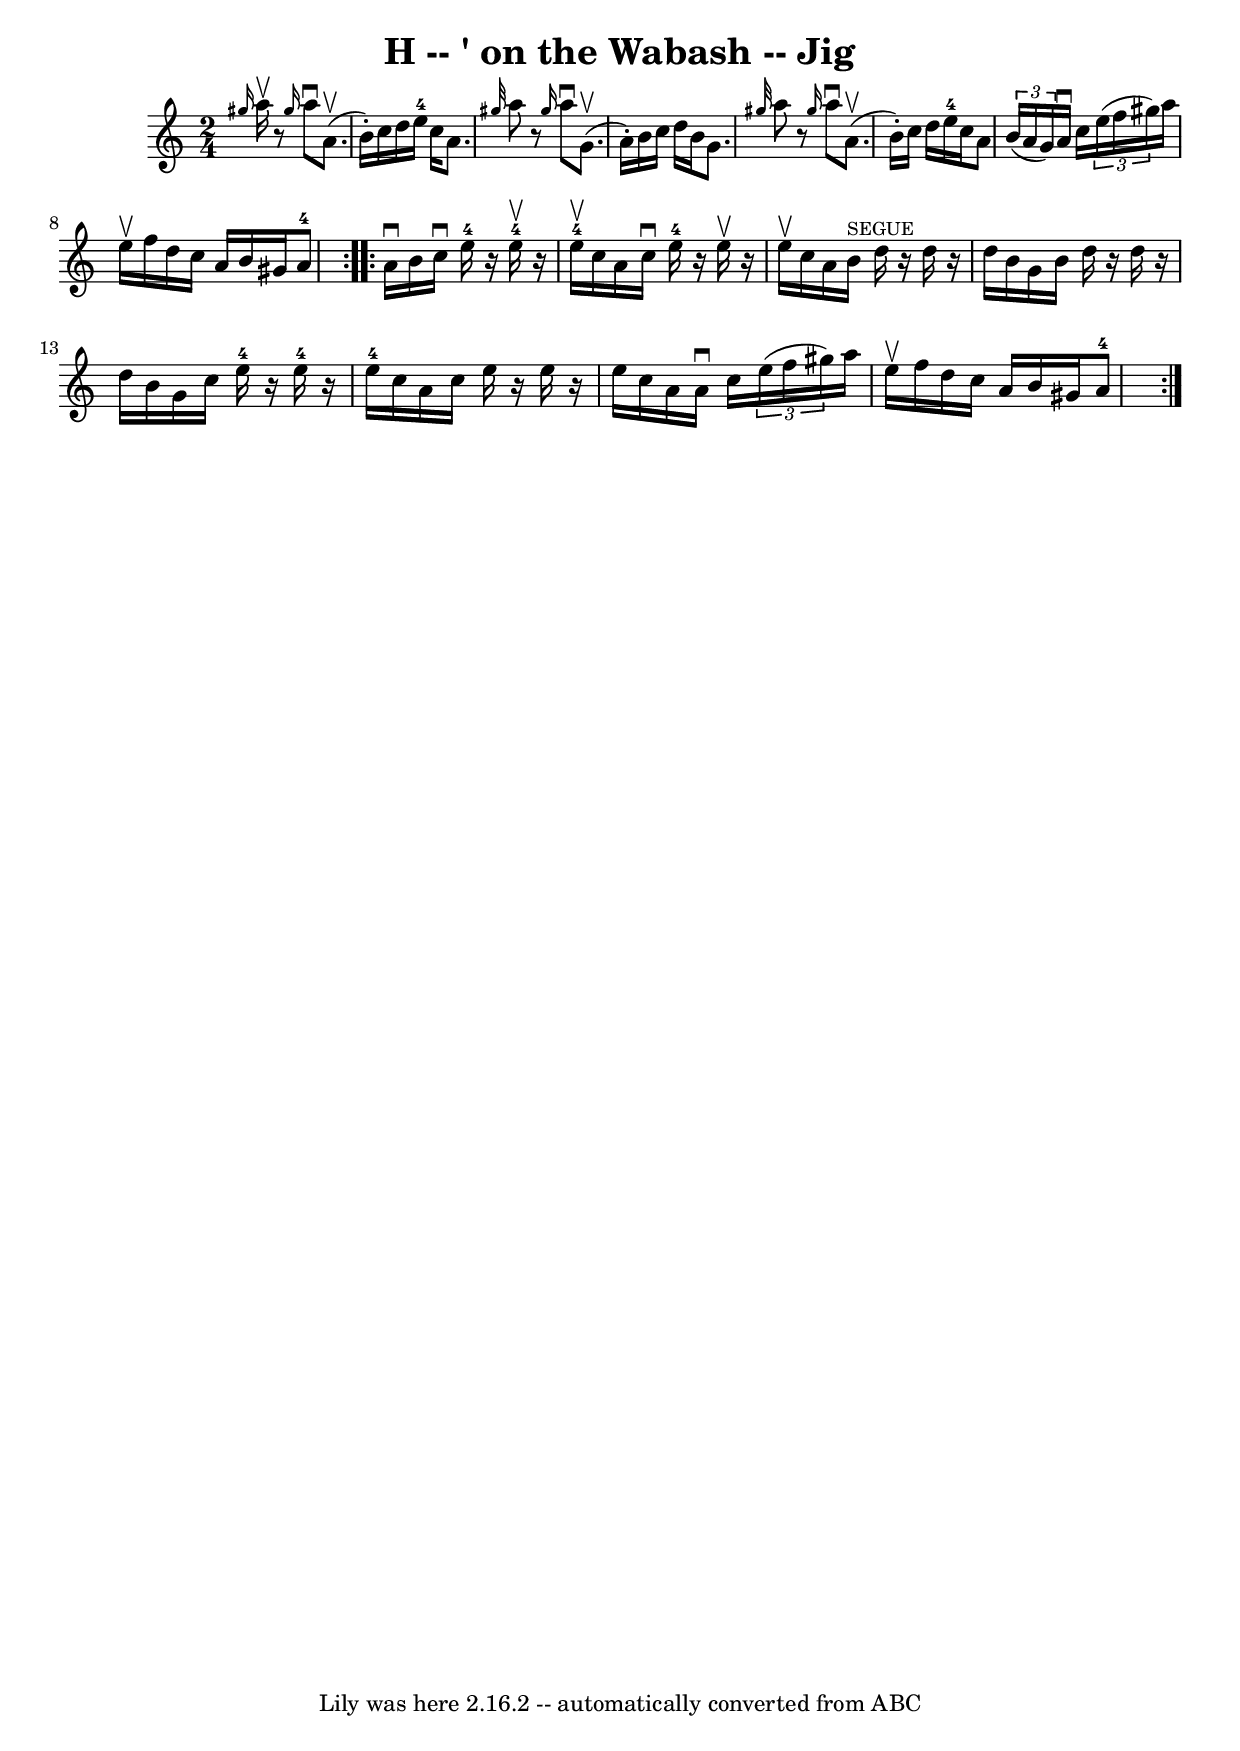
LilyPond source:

\version "2.7.40"
\include "Mammoth.ily"
\header {
	%% book = "Ryan's Mammoth Collection"
	crossRefNumber = "1"
	footnotes = "\\\\114 638"
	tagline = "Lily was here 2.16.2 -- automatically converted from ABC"
	title = "H -- ' on the Wabash -- Jig"
}
voicedefault =  {


\repeat volta 2 {
\time 2/4 
\key a \minor   \grace { gis''16  } a''16^\upbow |
     
r8 \grace { gis''16  } a''8^\downbow a'8.^\upbow(b'16 -.)   
|
 c''16 d''16 e''16-4 c''16 a'8.  \grace { gis''32  } 
 a''8    |
     r8 \grace { gis''16  } a''8^\downbow g'8. 
^\upbow(a'16 -.)   |
 b'16 c''16 d''16 b'16 g'8.  
\grace { gis''32  } a''8    |
     r8 \grace { gis''16  } a''8 
^\downbow a'8.^\upbow(b'16 -.)   |
 c''16 d''16 e''16 
-4 c''16 a'8    \times 2/3 { b'16 (a'16 g'16) }   |
    
 a'16^\downbow c''16    \times 2/3 { e''16 (f''16 gis''16) }   
a''16 e''16^\upbow f''16 d''16    |
 c''16 a'16 b'16    
gis'16 a'8-4 }     \repeat volta 2 { a'16^\downbow b'16  |
  
 c''16^\downbow e''16-4   r16 e''16-4^\upbow   r16 e''16 
-4^\upbow c''16 a'16    |
 c''16^\downbow e''16-4   r16 
e''16^\upbow   r16 e''16^\upbow c''16 a'16    |
 b'16 
^\segue d''16    r16 d''16    r16 d''16 b'16 g'16    |
 b'16   
 d''16    r16 d''16    r16 d''16 b'16 g'16    |
 c''16 e''16 
-4   r16 e''16-4   r16 e''16-4 c''16 a'16    |
 c''16  
 e''16    r16 e''16    r16 e''16 c''16 a'16    |
 a'16 
^\downbow c''16    \times 2/3 { e''16 (f''16 gis''16) } a''16    
e''16^\upbow f''16 d''16    |
 c''16 a'16 b'16 gis'16    
 a'8-4   }   
}

\score{
    <<

	\context Staff="default"
	{
	    \voicedefault 
	}

    >>
	\layout {
	}
	\midi {}
}
